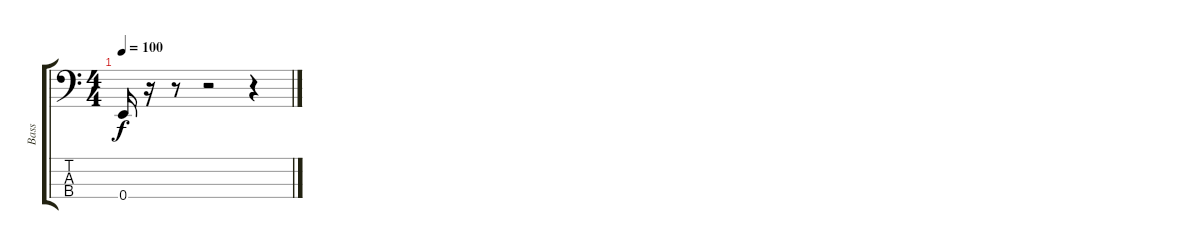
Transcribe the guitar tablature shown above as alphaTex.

\track ("Bass" "Bass") {instrument electricbasspick}
\staff {score tabs}
\tuning (G2 D2 A1 E1) {hide}
\ts (4 4)
\tempo 100
\clef f4
\ks c
0.4.16{dy f} r.16 r.8 r.2 r.4
